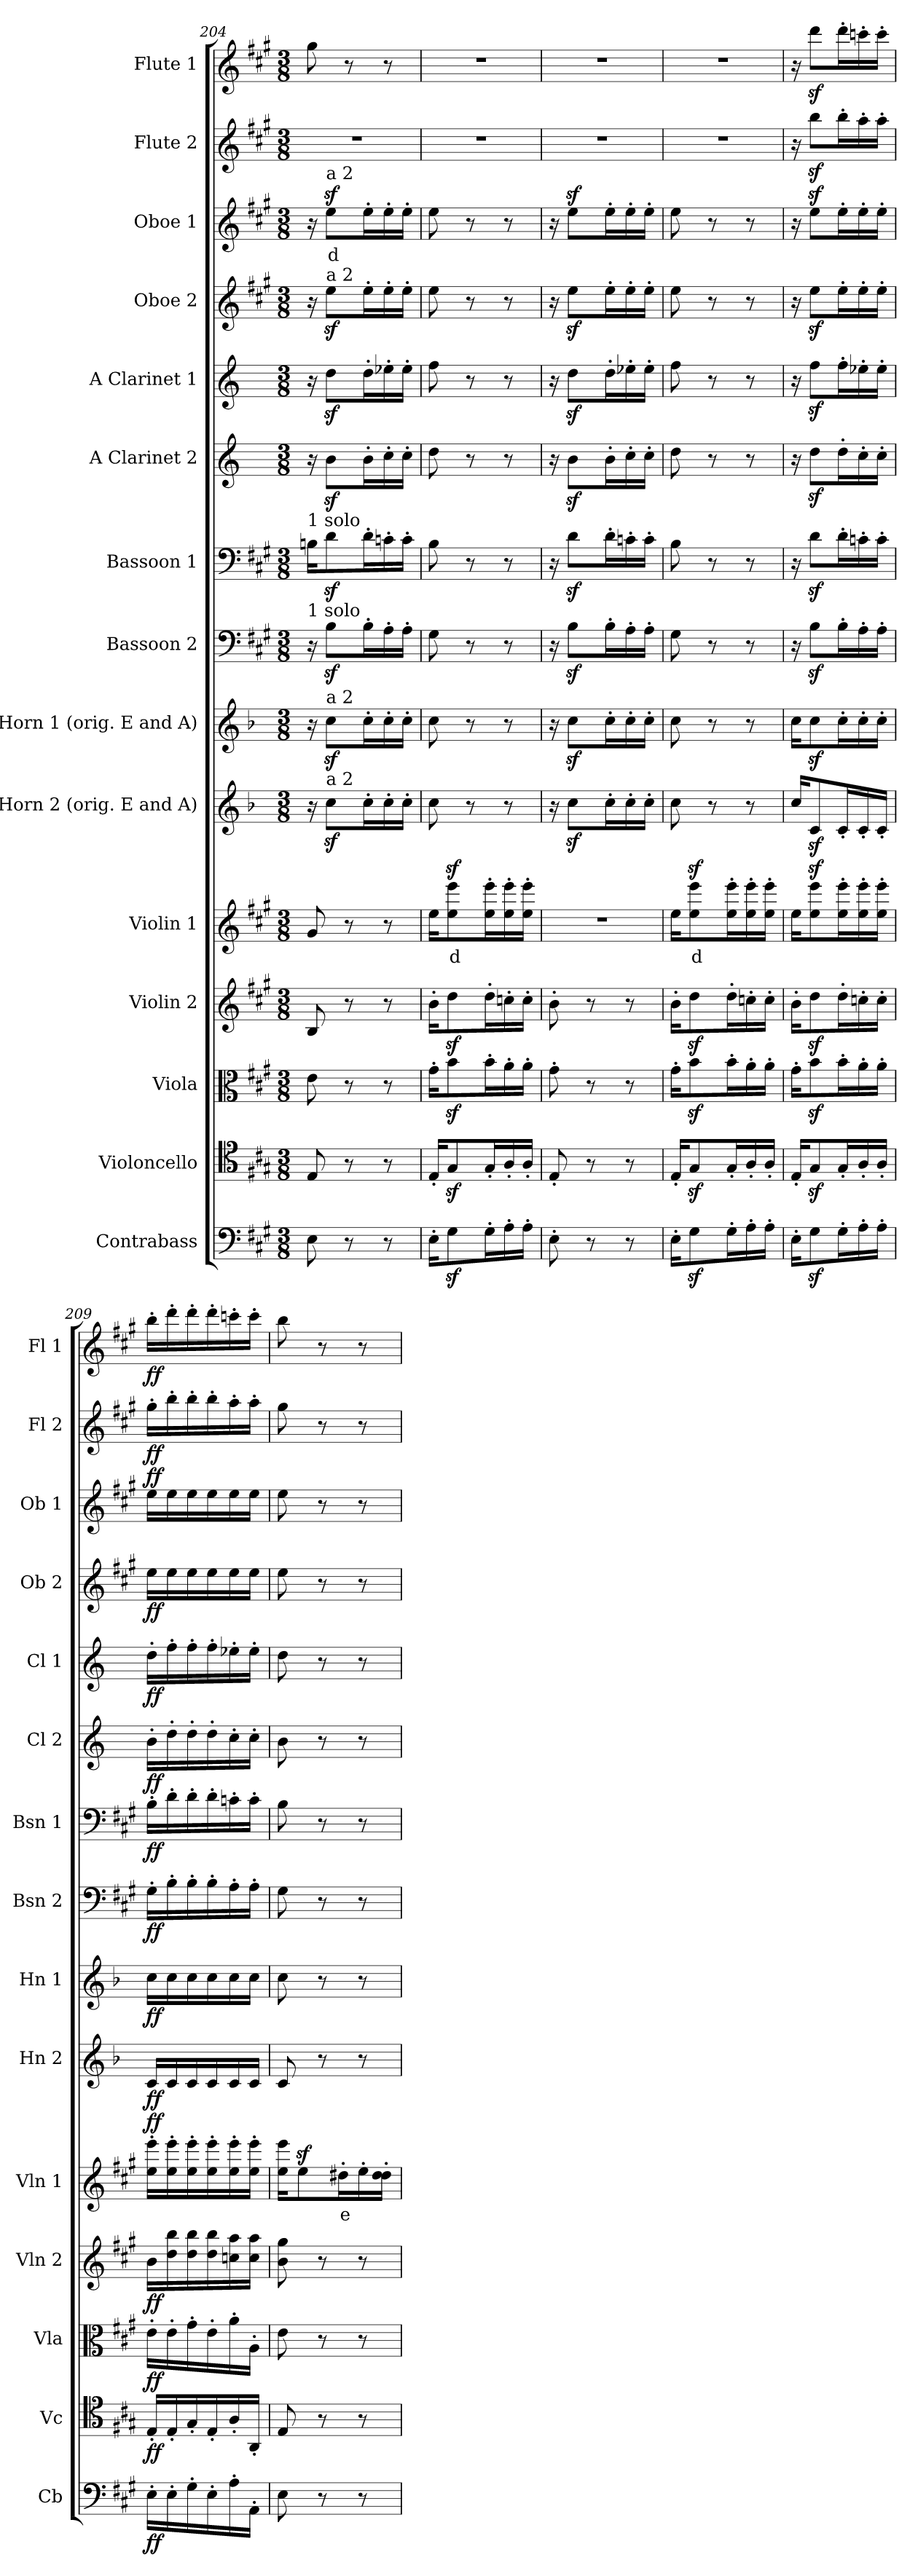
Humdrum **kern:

**kern	**dynam	**kern	**dynam	**kern	**dynam	**kern	**dynam	**kern	**text	**dynam	**kern	**dynam	**kern	**dynam	**kern	**dynam	**kern	**dynam	**kern	**dynam	**kern	**dynam	**kern	**dynam	**kern	**text	**dynam	**kern	**dynam	**kern	**dynam
*part15	*part15	*part14	*part14	*part13	*part13	*part12	*part12	*part11	*part11	*part11	*part10	*part10	*part9	*part9	*part8	*part8	*part7	*part7	*part6	*part6	*part5	*part5	*part4	*part4	*part3	*part3	*part3	*part2	*part2	*part1	*part1
*staff15	*staff15	*staff14	*staff14	*staff13	*staff13	*staff12	*staff12	*staff11	*staff11	*staff11	*staff10	*staff10	*staff9	*staff9	*staff8	*staff8	*staff7	*staff7	*staff6	*staff6	*staff5	*staff5	*staff4	*staff4	*staff3	*staff3	*staff3	*staff2	*staff2	*staff1	*staff1
*I"Contrabass	*	*I"Violoncello	*	*I"Viola	*	*I"Violin 2	*	*I"Violin 1	*	*	*I"E Horn 2 (orig. E and A)	*	*I"E Horn 1 (orig. E and A)	*	*I"Bassoon 2	*	*I"Bassoon 1	*	*I"A Clarinet 2	*	*I"A Clarinet 1	*	*I"Oboe 2	*	*I"Oboe 1	*	*	*I"Flute 2	*	*I"Flute 1	*
*I'Cb	*	*I'Vc	*	*I'Vla	*	*I'Vln 2	*	*I'Vln 1	*	*	*I'Hn 2	*	*I'Hn 1	*	*I'Bsn 2	*	*I'Bsn 1	*	*I'Cl 2	*	*I'Cl 1	*	*I'Ob 2	*	*I'Ob 1	*	*	*I'Fl 2	*	*I'Fl 1	*
*clefF4	*	*clefC4	*	*clefC3	*	*clefG2	*	*clefG2	*	*	*clefG2	*	*clefG2	*	*clefF4	*	*clefF4	*	*clefG2	*	*clefG2	*	*clefG2	*	*clefG2	*	*	*clefG2	*	*clefG2	*
*ITrd7c12	*	*	*	*	*	*	*	*	*	*	*ITrd5c8	*	*ITrd5c8	*	*	*	*	*	*ITrd2c3	*	*ITrd2c3	*	*	*	*	*	*	*	*	*	*
*k[f#c#g#]	*	*k[f#c#g#]	*	*k[f#c#g#]	*	*k[f#c#g#]	*	*k[f#c#g#]	*	*	*k[f#c#g#]	*	*k[f#c#g#]	*	*k[f#c#g#]	*	*k[f#c#g#]	*	*k[f#c#g#]	*	*k[f#c#g#]	*	*k[f#c#g#]	*	*k[f#c#g#]	*	*	*k[f#c#g#]	*	*k[f#c#g#]	*
*M3/8	*	*M3/8	*	*M3/8	*	*M3/8	*	*M3/8	*	*	*M3/8	*	*M3/8	*	*M3/8	*	*M3/8	*	*M3/8	*	*M3/8	*	*M3/8	*	*M3/8	*	*	*M3/8	*	*M3/8	*
=204	=204	=204	=204	=204	=204	=204	=204	=204	=204	=204	=204	=204	=204	=204	=204	=204	=204	=204	=204	=204	=204	=204	=204	=204	=204	=204	=204	=204	=204	=204	=204
!	!	!	!	!	!	!	!	!	!	!	!	!	!	!	!	!	!LO:TX:a:t=1 solo	!	!	!	!	!	!	!	!	!	!	!	!	!	!
!	!	!	!	!	!	!	!	!	!	!	!	!	!	!	!LO:TX:a:t=1 solo	!	!	!	!	!	!	!	!	!	!	!	!	!	!	!	!
8EE\	.	8E/	.	8e\	.	8B/	.	8g#/	.	.	16r	.	16r	.	16r	.	16Bn\KL	.	16r	.	16r	.	16r	.	16r	.	.	4.r	.	8gg#\	.
!	!	!	!	!	!	!	!	!	!	!	!	!	!	!	!	!	!	!	!	!	!	!	!	!	!LO:TX:a:t=a 2	!	!	!	!	!	!
!	!	!	!	!	!	!	!	!	!	!	!	!	!	!	!	!	!	!	!	!	!	!	!LO:TX:a:t=a 2	!	!	!	!	!	!	!	!
!	!	!	!	!	!	!	!	!	!	!	!	!	!LO:TX:a:t=a 2	!	!	!	!	!	!	!	!	!	!	!	!	!	!	!	!	!	!
!	!	!	!	!	!	!	!	!	!	!	!LO:TX:a:t=a 2	!	!	!	!	!	!	!	!	!	!	!	!	!	!	!	!	!	!	!	!
!	!	!	!	!	!	!	!	!	!	!	!	!	!	!	!	!	!	!	!	!	!	!	!	!	!	!LO:LY:b:color=#FF0000	!	!	!	!	!
.	.	.	.	.	.	.	.	.	.	.	8ez<\L	.	8ez<\L	.	8Bz<\L	.	8dz<\	.	8g#z<\L	.	8bz<\L	.	8eez<\L	.	8eez<\L	d	.	.	.	.	.
8r	.	8r	.	8r	.	8r	.	8r	.	.	.	.	.	.	.	.	.	.	.	.	.	.	.	.	.	.	.	.	.	8r	.
.	.	.	.	.	.	.	.	.	.	.	16e'\L	.	16e'\L	.	16B'\L	.	16d'\L	.	16g#'\L	.	16b'\L	.	16ee'\L	.	16ee'\L	.	.	.	.	.	.
8r	.	8r	.	8r	.	8r	.	8r	.	.	16e'\	.	16e'\	.	16A'\	.	16cn'\	.	16a'\	.	16ccn'\	.	16ee'\	.	16ee'\	.	.	.	.	8r	.
.	.	.	.	.	.	.	.	.	.	.	16e'\JJ	.	16e'\JJ	.	16A'\JJ	.	16c'\JJ	.	16a'\JJ	.	16cc'\JJ	.	16ee'\JJ	.	16ee'\JJ	.	.	.	.	.	.
=205	=205	=205	=205	=205	=205	=205	=205	=205	=205	=205	=205	=205	=205	=205	=205	=205	=205	=205	=205	=205	=205	=205	=205	=205	=205	=205	=205	=205	=205	=205	=205
16EE'\KL	.	16E'/KL	.	16g#'\KL	.	16b'\KL	.	16ee\KL	.	.	8e\	.	8e\	.	8G#\	.	8B\	.	8b\	.	8dd\	.	8ee\	.	8ee\	.	.	4.r	.	4.r	.
!	!	!	!	!	!	!	!	!	!LO:LY:b:color=#FF0000	!	!	!	!	!	!	!	!	!	!	!	!	!	!	!	!	!	!	!	!	!	!
8GG#z<\	.	8G#z</	.	8bz<\	.	8ddz<\	.	8ee\z< 8eee\z<	d	.	.	.	.	.	.	.	.	.	.	.	.	.	.	.	.	.	.	.	.	.	.
.	.	.	.	.	.	.	.	.	.	.	8r	.	8r	.	8r	.	8r	.	8r	.	8r	.	8r	.	8r	.	.	.	.	.	.
16GG#'\L	.	16G#'/L	.	16b'\L	.	16dd'\L	.	16ee\' 16eee\'L	.	.	.	.	.	.	.	.	.	.	.	.	.	.	.	.	.	.	.	.	.	.	.
16AA'\	.	16A'/	.	16a'\	.	16ccn'\	.	16ee\' 16eee\'	.	.	8r	.	8r	.	8r	.	8r	.	8r	.	8r	.	8r	.	8r	.	.	.	.	.	.
16AA'\JJ	.	16A'/JJ	.	16a'\JJ	.	16cc'\JJ	.	16ee\' 16eee\'JJ	.	.	.	.	.	.	.	.	.	.	.	.	.	.	.	.	.	.	.	.	.	.	.
=206	=206	=206	=206	=206	=206	=206	=206	=206	=206	=206	=206	=206	=206	=206	=206	=206	=206	=206	=206	=206	=206	=206	=206	=206	=206	=206	=206	=206	=206	=206	=206
8EE'\	.	8E'/	.	8g#'\	.	8b'\	.	4.r	.	.	16r	.	16r	.	16r	.	16r	.	16r	.	16r	.	16r	.	16r	.	.	4.r	.	4.r	.
.	.	.	.	.	.	.	.	.	.	.	8ez<\L	.	8ez<\L	.	8Bz<\L	.	8dz<\L	.	8g#z<\L	.	8bz<\L	.	8eez<\L	.	8eez<\L	.	.	.	.	.	.
8r	.	8r	.	8r	.	8r	.	.	.	.	.	.	.	.	.	.	.	.	.	.	.	.	.	.	.	.	.	.	.	.	.
.	.	.	.	.	.	.	.	.	.	.	16e'\L	.	16e'\L	.	16B'\L	.	16d'\L	.	16g#'\L	.	16b'\L	.	16ee'\L	.	16ee'\L	.	.	.	.	.	.
8r	.	8r	.	8r	.	8r	.	.	.	.	16e'\	.	16e'\	.	16A'\	.	16cn'\	.	16a'\	.	16ccn'\	.	16ee'\	.	16ee'\	.	.	.	.	.	.
.	.	.	.	.	.	.	.	.	.	.	16e'\JJ	.	16e'\JJ	.	16A'\JJ	.	16c'\JJ	.	16a'\JJ	.	16cc'\JJ	.	16ee'\JJ	.	16ee'\JJ	.	.	.	.	.	.
=207	=207	=207	=207	=207	=207	=207	=207	=207	=207	=207	=207	=207	=207	=207	=207	=207	=207	=207	=207	=207	=207	=207	=207	=207	=207	=207	=207	=207	=207	=207	=207
16EE'\KL	.	16E'/KL	.	16g#'\KL	.	16b'\KL	.	16ee\KL	.	.	8e\	.	8e\	.	8G#\	.	8B\	.	8b\	.	8dd\	.	8ee\	.	8ee\	.	.	4.r	.	4.r	.
!	!	!	!	!	!	!	!	!	!LO:LY:b:color=#FF0000	!	!	!	!	!	!	!	!	!	!	!	!	!	!	!	!	!	!	!	!	!	!
8GG#z<\	.	8G#z</	.	8bz<\	.	8ddz<\	.	8ee\z< 8eee\z<	d	.	.	.	.	.	.	.	.	.	.	.	.	.	.	.	.	.	.	.	.	.	.
.	.	.	.	.	.	.	.	.	.	.	8r	.	8r	.	8r	.	8r	.	8r	.	8r	.	8r	.	8r	.	.	.	.	.	.
16GG#'\L	.	16G#'/L	.	16b'\L	.	16dd'\L	.	16ee\' 16eee\'L	.	.	.	.	.	.	.	.	.	.	.	.	.	.	.	.	.	.	.	.	.	.	.
16AA'\	.	16A'/	.	16a'\	.	16ccn'\	.	16ee\' 16eee\'	.	.	8r	.	8r	.	8r	.	8r	.	8r	.	8r	.	8r	.	8r	.	.	.	.	.	.
16AA'\JJ	.	16A'/JJ	.	16a'\JJ	.	16cc'\JJ	.	16ee\' 16eee\'JJ	.	.	.	.	.	.	.	.	.	.	.	.	.	.	.	.	.	.	.	.	.	.	.
=208	=208	=208	=208	=208	=208	=208	=208	=208	=208	=208	=208	=208	=208	=208	=208	=208	=208	=208	=208	=208	=208	=208	=208	=208	=208	=208	=208	=208	=208	=208	=208
16EE'\KL	.	16E'/KL	.	16g#'\KL	.	16b'\KL	.	16ee\KL	.	.	16e/KL	.	16e\KL	.	16r	.	16r	.	16r	.	16r	.	16r	.	16r	.	.	16r	.	16r	.
8GG#z<\	.	8G#z</	.	8bz<\	.	8ddz<\	.	8ee\z< 8eee\z<	.	.	8Ez</	.	8ez<\	.	8Bz<\L	.	8dz<\L	.	8bz<\L	.	8ddz<\L	.	8eez<\L	.	8eez<\L	.	.	8bbz<\L	.	8dddz<\L	.
16GG#'\L	.	16G#'/L	.	16b'\L	.	16dd'\L	.	16ee\' 16eee\'L	.	.	16E'/L	.	16e'\L	.	16B'\L	.	16d'\L	.	16b'\L	.	16dd'\L	.	16ee'\L	.	16ee'\L	.	.	16bb'\L	.	16ddd'\L	.
16AA'\	.	16A'/	.	16a'\	.	16ccn'\	.	16ee\' 16eee\'	.	.	16E'/	.	16e'\	.	16A'\	.	16cn'\	.	16a'\	.	16ccn'\	.	16ee'\	.	16ee'\	.	.	16aa'\	.	16cccn'\	.
16AA'\JJ	.	16A'/JJ	.	16a'\JJ	.	16cc'\JJ	.	16ee\' 16eee\'JJ	.	.	16E'/JJ	.	16e'\JJ	.	16A'\JJ	.	16c'\JJ	.	16a'\JJ	.	16cc'\JJ	.	16ee'\JJ	.	16ee'\JJ	.	.	16aa'\JJ	.	16ccc'\JJ	.
=209	=209	=209	=209	=209	=209	=209	=209	=209	=209	=209	=209	=209	=209	=209	=209	=209	=209	=209	=209	=209	=209	=209	=209	=209	=209	=209	=209	=209	=209	=209	=209
!	!LO:DY:b	!	!LO:DY:b	!	!LO:DY:b	!	!LO:DY:b	!	!	!LO:DY:b	!	!LO:DY:b	!	!LO:DY:b	!	!LO:DY:b	!	!LO:DY:b	!	!LO:DY:b	!	!LO:DY:b	!	!LO:DY:b	!	!	!LO:DY:b	!	!LO:DY:b	!	!LO:DY:b
16EE'\LL	ff	16E'/LL	ff	16e'\LL	ff	16b\LL	ff	16ee\' 16eee\'LL	.	ff	16E/LL	ff	16e\LL	ff	16G#'\LL	ff	16B'\LL	ff	16g#'\LL	ff	16b'\LL	ff	16ee\LL	ff	16ee\LL	.	ff	16gg#'\LL	ff	16bb'\LL	ff
16EE'\	.	16E'/	.	16e'\	.	16dd\ 16bb\	.	16ee\' 16eee\'	.	.	16E/	.	16e\	.	16B'\	.	16d'\	.	16b'\	.	16dd'\	.	16ee\	.	16ee\	.	.	16bb'\	.	16ddd'\	.
16GG#'\	.	16G#'/	.	16g#'\	.	16dd\ 16bb\	.	16ee\' 16eee\'	.	.	16E/	.	16e\	.	16B'\	.	16d'\	.	16b'\	.	16dd'\	.	16ee\	.	16ee\	.	.	16bb'\	.	16ddd'\	.
16EE'\	.	16E'/	.	16e'\	.	16dd\ 16bb\	.	16ee\' 16eee\'	.	.	16E/	.	16e\	.	16B'\	.	16d'\	.	16b'\	.	16dd'\	.	16ee\	.	16ee\	.	.	16bb'\	.	16ddd'\	.
16AA'\	.	16A'/	.	16a'\	.	16ccn\ 16aa\	.	16ee\' 16eee\'	.	.	16E/	.	16e\	.	16A'\	.	16cn'\	.	16a'\	.	16ccn'\	.	16ee\	.	16ee\	.	.	16aa'\	.	16cccn'\	.
16AAA'\JJ	.	16AA'/JJ	.	16A'\JJ	.	16cc\ 16aa\JJ	.	16ee\' 16eee\'JJ	.	.	16E/JJ	.	16e\JJ	.	16A'\JJ	.	16c'\JJ	.	16a'\JJ	.	16cc'\JJ	.	16ee\JJ	.	16ee\JJ	.	.	16aa'\JJ	.	16ccc'\JJ	.
!!LO:PB:g=z
=210	=210	=210	=210	=210	=210	=210	=210	=210	=210	=210	=210	=210	=210	=210	=210	=210	=210	=210	=210	=210	=210	=210	=210	=210	=210	=210	=210	=210	=210	=210	=210
8EE\	.	8E/	.	8e\	.	8b\ 8gg#\	.	16ee\ 16eee\KL	.	.	8E/	.	8e\	.	8G#\	.	8B\	.	8g#\	.	8b\	.	8ee\	.	8ee\	.	.	8gg#\	.	8bb\	.
.	.	.	.	.	.	.	.	8eez<\	.	.	.	.	.	.	.	.	.	.	.	.	.	.	.	.	.	.	.	.	.	.	.
8r	.	8r	.	8r	.	8r	.	.	.	.	8r	.	8r	.	8r	.	8r	.	8r	.	8r	.	8r	.	8r	.	.	8r	.	8r	.
!	!	!	!	!	!	!	!	!	!LO:LY:b:color=#FF0000	!	!	!	!	!	!	!	!	!	!	!	!	!	!	!	!	!	!	!	!	!	!
.	.	.	.	.	.	.	.	16dd#X'\L	e	.	.	.	.	.	.	.	.	.	.	.	.	.	.	.	.	.	.	.	.	.	.
8r	.	8r	.	8r	.	8r	.	16ee'\	.	.	8r	.	8r	.	8r	.	8r	.	8r	.	8r	.	8r	.	8r	.	.	8r	.	8r	.
.	.	.	.	.	.	.	.	16dd#\' 16dd#\'JJ	.	.	.	.	.	.	.	.	.	.	.	.	.	.	.	.	.	.	.	.	.	.	.
=	=	=	=	=	=	=	=	=	=	=	=	=	=	=	=	=	=	=	=	=	=	=	=	=	=	=	=	=	=	=	=
*-	*-	*-	*-	*-	*-	*-	*-	*-	*-	*-	*-	*-	*-	*-	*-	*-	*-	*-	*-	*-	*-	*-	*-	*-	*-	*-	*-	*-	*-	*-	*-
